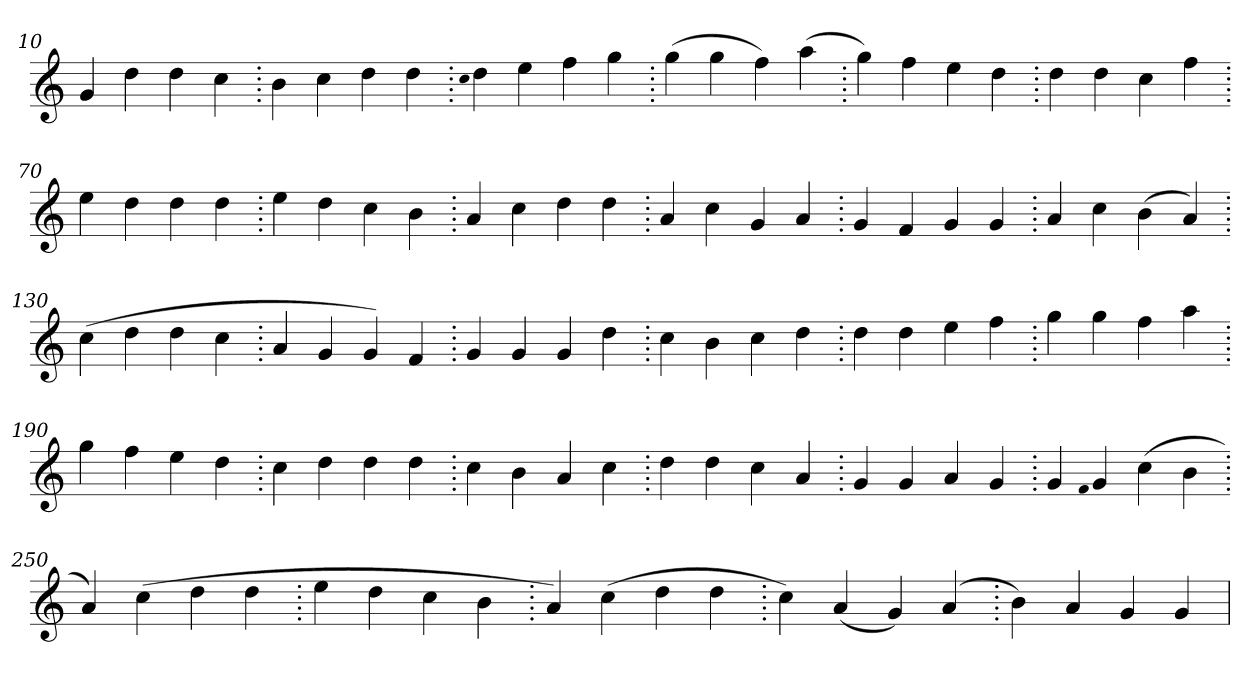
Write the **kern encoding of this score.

**kern
*part1
*staff1
*clefG2
=10.
4g
4dd
4dd
4cc
=20.
4b
4cc
4dd
4dd
=30.
qqcc
4dd
4ee
4ff
4gg
=40.
(>4gg
4gg
4ff)
(>4aa
=50.
4gg)
4ff
4ee
4dd
=60.
4dd
4dd
4cc
4ff
=70.
4ee
4dd
4dd
4dd
=80.
4ee
4dd
4cc
4b
=90.
4a
4cc
4dd
4dd
=100.
4a
4cc
4g
4a
=110.
4g
4f
4g
4g
=120.
4a
4cc
(>4b
4a)
=130.
(>4cc
4dd
4dd
4cc
=140.
4a
4g
4g)
4f
=150.
4g
4g
4g
4dd
=160.
4cc
4b
4cc
4dd
=170.
4dd
4dd
4ee
4ff
=180.
4gg
4gg
4ff
4aa
=190.
4gg
4ff
4ee
4dd
=200.
4cc
4dd
4dd
4dd
=210.
4cc
4b
4a
4cc
=220.
4dd
4dd
4cc
4a
=230.
4g
4g
4a
4g
=240.
4g
qqf
4g
(>4cc
4b
=250.
4a)
(>4cc
4dd
4dd
=260.
4ee
4dd
4cc
4b
=270.
4a)
(>4cc
4dd
4dd
=280.
4cc)
(>4a
4g)
(>4a
=290.
4b)
4a
4g
4g
=
*-
